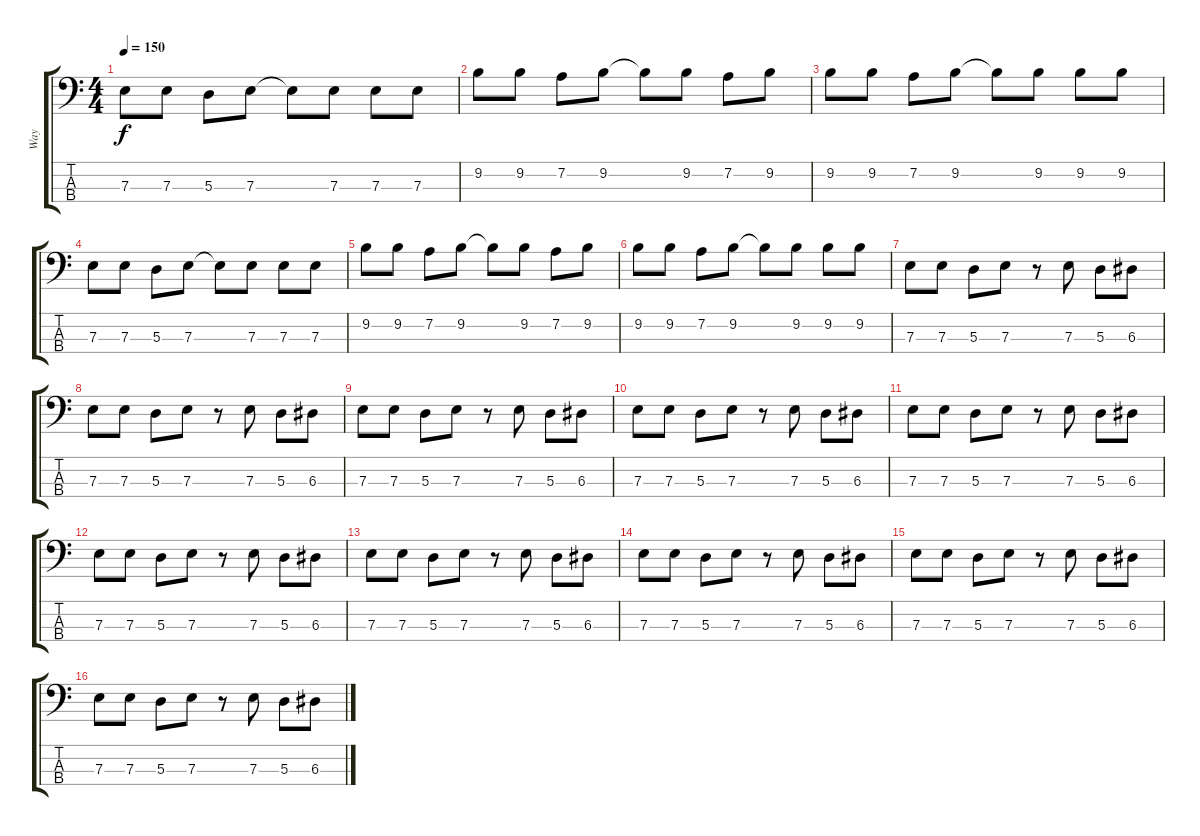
\track ("Way" "Way") {instrument electricbasspick}
\staff {score tabs}
\tuning (G2 D2 A1 E1) {hide}
\ts (4 4)
\tempo 150
\clef f4
\ks c
7.3.8{dy f} 7.3.8 5.3.8 7.3.8 7.3{t}.8 7.3.8 7.3.8 7.3.8 |
9.2.8 9.2.8 7.2.8 9.2.8 9.2{t}.8 9.2.8 7.2.8 9.2.8 |
9.2.8 9.2.8 7.2.8 9.2.8 9.2{t}.8 9.2.8 9.2.8 9.2.8 |
7.3.8 7.3.8 5.3.8 7.3.8 7.3{t}.8 7.3.8 7.3.8 7.3.8 |
9.2.8 9.2.8 7.2.8 9.2.8 9.2{t}.8 9.2.8 7.2.8 9.2.8 |
9.2.8 9.2.8 7.2.8 9.2.8 9.2{t}.8 9.2.8 9.2.8 9.2.8 |
7.3.8 7.3.8 5.3.8 7.3.8 r.8 7.3.8 5.3.8 6.3.8 |
7.3.8 7.3.8 5.3.8 7.3.8 r.8 7.3.8 5.3.8 6.3.8 |
7.3.8 7.3.8 5.3.8 7.3.8 r.8 7.3.8 5.3.8 6.3.8 |
7.3.8 7.3.8 5.3.8 7.3.8 r.8 7.3.8 5.3.8 6.3.8 |
7.3.8 7.3.8 5.3.8 7.3.8 r.8 7.3.8 5.3.8 6.3.8 |
7.3.8 7.3.8 5.3.8 7.3.8 r.8 7.3.8 5.3.8 6.3.8 |
7.3.8 7.3.8 5.3.8 7.3.8 r.8 7.3.8 5.3.8 6.3.8 |
7.3.8 7.3.8 5.3.8 7.3.8 r.8 7.3.8 5.3.8 6.3.8 |
7.3.8 7.3.8 5.3.8 7.3.8 r.8 7.3.8 5.3.8 6.3.8 |
7.3.8 7.3.8 5.3.8 7.3.8 r.8 7.3.8 5.3.8 6.3.8
